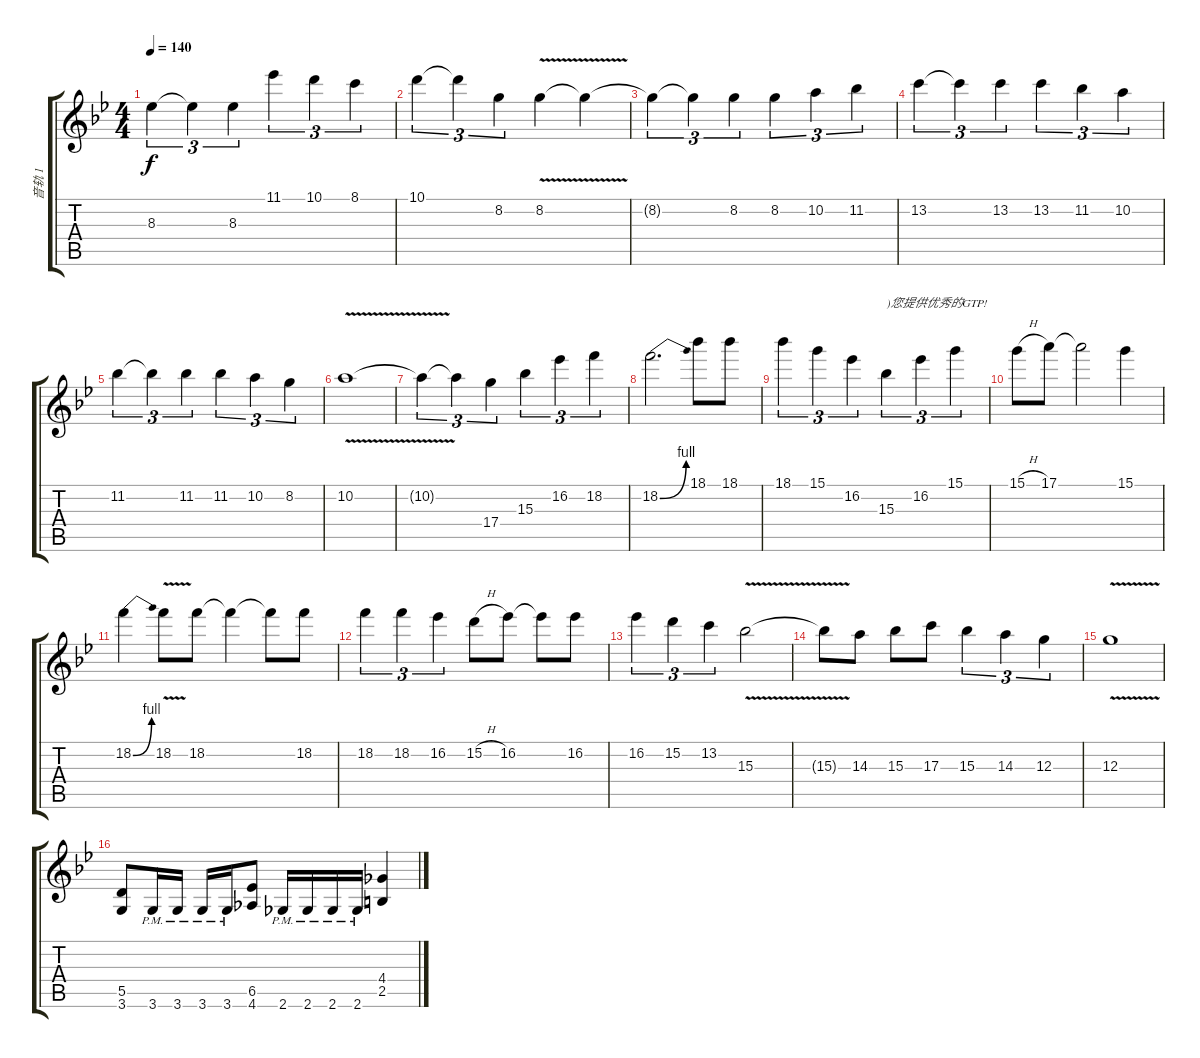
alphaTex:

\track ("音轨 1" "音轨 1") {instrument acousticguitarsteel}
\staff {score tabs}
\tuning (E4 B3 G3 D3 A2 E2) {hide}
\ts (4 4)
\tempo 140
\clef g2
\ks bb
8.3.4{tu (3 2) dy f} 8.3{t}.4{tu (3 2)} 8.3.4{tu (3 2)} 11.1.4{tu (3 2)} 10.1.4{tu (3 2)} 8.1.4{tu (3 2)} |
10.1.4{tu (3 2)} 10.1{t}.4{tu (3 2)} 8.2.4{tu (3 2)} 8.2{v}.4 8.2{t}.4 |
8.2{t}.4{tu (3 2)} 8.2{t}.4{tu (3 2)} 8.2.4{tu (3 2)} 8.2.4{tu (3 2)} 10.2.4{tu (3 2)} 11.2.4{tu (3 2)} |
13.2.4{tu (3 2)} 13.2{t}.4{tu (3 2)} 13.2.4{tu (3 2)} 13.2.4{tu (3 2)} 11.2.4{tu (3 2)} 10.2.4{tu (3 2)} |
11.2.4{tu (3 2)} 11.2{t}.4{tu (3 2)} 11.2.4{tu (3 2)} 11.2.4{tu (3 2)} 10.2.4{tu (3 2)} 8.2.4{tu (3 2)} |
10.2{v}.1 |
10.2{t}.4{tu (3 2)} 10.2{t}.4{tu (3 2)} 17.4.4{tu (3 2)} 15.3.4{tu (3 2)} 16.2.4{tu (3 2)} 18.2.4{tu (3 2)} |
18.2{be (bend 0 0 60 4)}.2{d} 18.1.8 18.1.8 |
18.1.4{tu (3 2)} 15.1.4{tu (3 2)} 16.2.4{tu (3 2)} 15.3.4{tu (3 2) txt ")您提供优秀的GTP!"} 16.2.4{tu (3 2)} 15.1.4{tu (3 2)} |
15.1{h}.8 17.1.8 17.1{t}.2 15.1.4 |
18.2{be (bend 0 0 60 4)}.4 18.2{v}.8 18.2.8 18.2{t}.4 18.2{t}.8 18.2.8 |
18.2.4{tu (3 2)} 18.2.4{tu (3 2)} 16.2.4{tu (3 2)} 15.2{h}.8 16.2.8 16.2{t}.8 16.2.8 |
16.2.4{tu (3 2)} 15.2.4{tu (3 2)} 13.2.4{tu (3 2)} 15.3{v}.2 |
15.3{t}.8 14.3.8 15.3.8 17.3.8 15.3.4{tu (3 2)} 14.3.4{tu (3 2)} 12.3.4{tu (3 2)} |
12.3{v}.1 |
(5.5 3.6).8 3.6{pm}.16 3.6{pm}.16 3.6{pm}.16 3.6{pm}.16 (6.5 4.6).8 2.6{pm}.16 2.6{pm}.16 2.6{pm}.16 2.6{pm}.16 (4.4 2.5).4
